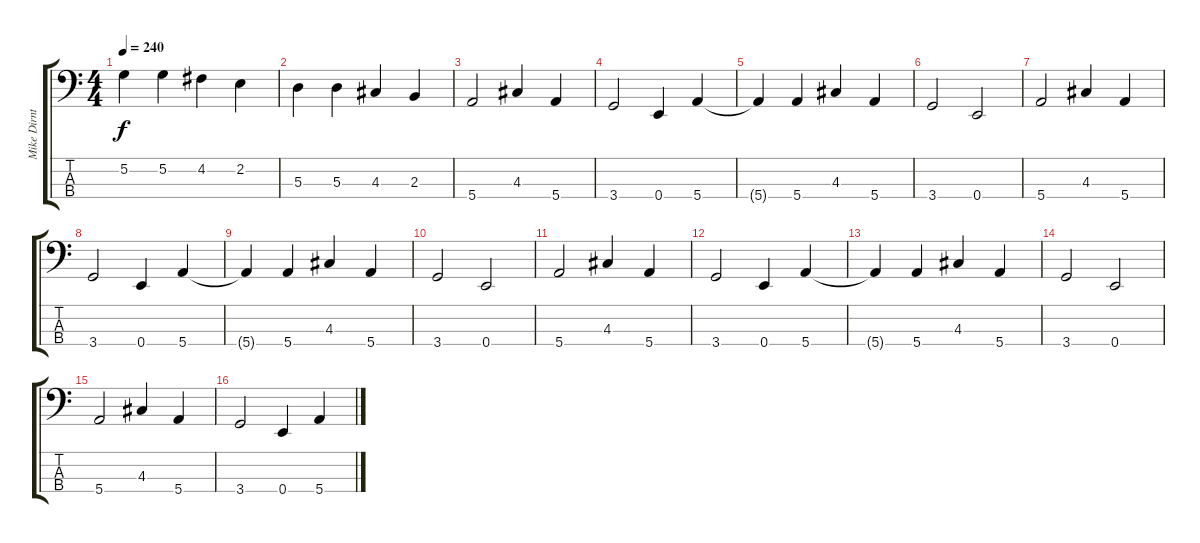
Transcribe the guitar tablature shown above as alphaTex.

\track ("Mike Dirnt" "Mike Dirnt") {instrument electricbasspick}
\staff {score tabs}
\tuning (G2 D2 A1 E1) {hide}
\ts (4 4)
\tempo 240
\clef f4
\ks c
5.2.4{dy f} 5.2.4 4.2.4 2.2.4 |
5.3.4 5.3.4 4.3.4 2.3.4 |
5.4.2 4.3.4 5.4.4 |
3.4.2 0.4.4 5.4.4 |
5.4{t}.4 5.4.4 4.3.4 5.4.4 |
3.4.2 0.4.2 |
5.4.2 4.3.4 5.4.4 |
3.4.2 0.4.4 5.4.4 |
5.4{t}.4 5.4.4 4.3.4 5.4.4 |
3.4.2 0.4.2 |
5.4.2 4.3.4 5.4.4 |
3.4.2 0.4.4 5.4.4 |
5.4{t}.4 5.4.4 4.3.4 5.4.4 |
3.4.2 0.4.2 |
5.4.2 4.3.4 5.4.4 |
3.4.2 0.4.4 5.4.4
